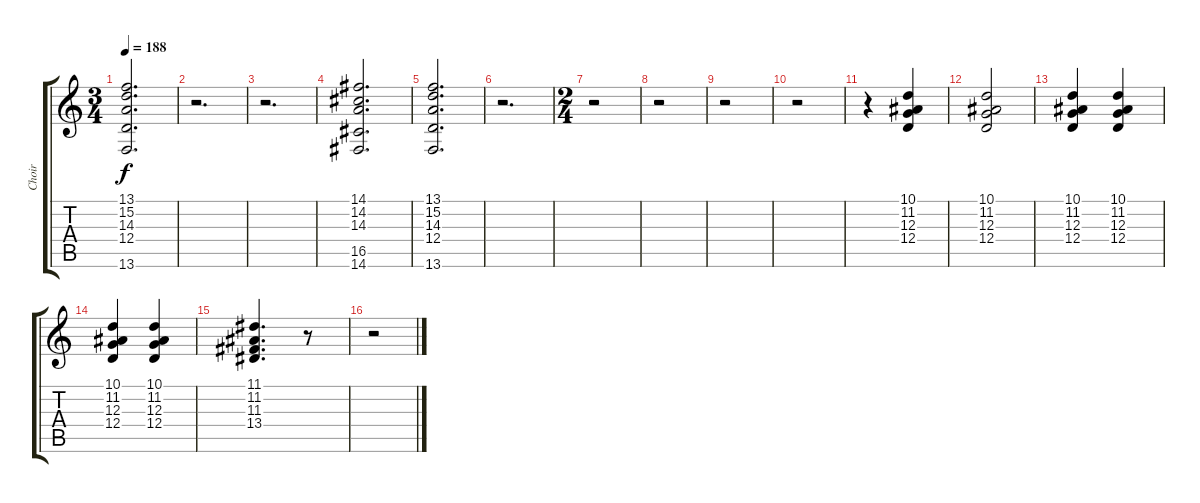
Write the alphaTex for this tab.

\track ("Choir" "Choir") {instrument choiraahs}
\staff {score tabs}
\tuning (E4 B3 G3 D3 A2 E2) {hide}
\ts (3 4)
\tempo 188
\clef g2
\ks c
(13.1 15.2 14.3 12.4 13.6).2{d dy f} |
r.2{d} |
r.2{d} |
(14.1 14.2 14.3 16.5 14.6).2{d} |
(13.1 15.2 14.3 12.4 13.6).2{d} |
r.2{d} |
\ts (2 4)
r.2 |
r.2 |
r.2 |
r.2 |
r.4 (10.1 11.2 12.3 12.4).4{volume 14} |
(10.1 11.2 12.3 12.4).2 |
(10.1 11.2 12.3 12.4).4 (10.1 11.2 12.3 12.4).4 |
(10.1 11.2 12.3 12.4).4 (10.1 11.2 12.3 12.4).4 |
(11.1 11.2 11.3 13.4).4{d} r.8 |
r.2
